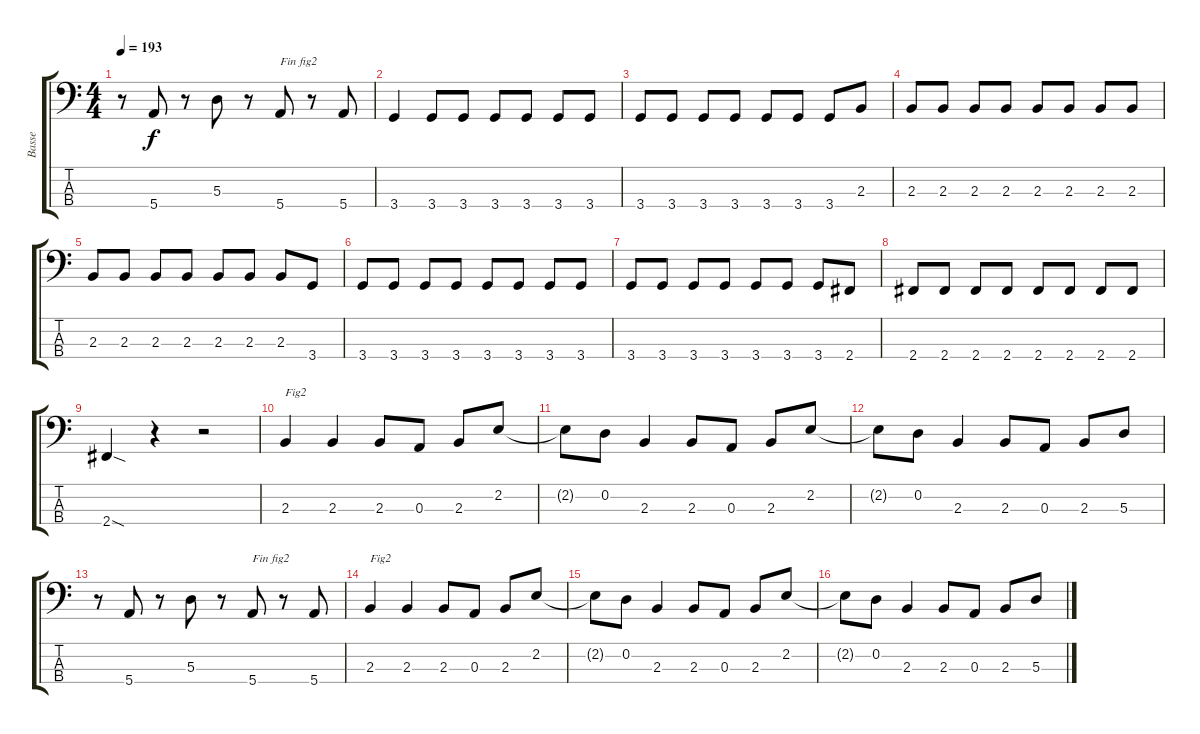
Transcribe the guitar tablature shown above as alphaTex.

\track ("Basse" "Basse") {instrument electricbasspick}
\staff {score tabs}
\tuning (G2 D2 A1 E1) {hide}
\ts (4 4)
\tempo 193
\clef f4
\ks c
r.8{dy f} 5.4.8 r.8 5.3.8 r.8 5.4.8{txt "Fin fig2"} r.8 5.4.8 |
3.4.4 3.4.8 3.4.8 3.4.8 3.4.8 3.4.8 3.4.8 |
3.4.8 3.4.8 3.4.8 3.4.8 3.4.8 3.4.8 3.4.8 2.3.8 |
2.3.8 2.3.8 2.3.8 2.3.8 2.3.8 2.3.8 2.3.8 2.3.8 |
2.3.8 2.3.8 2.3.8 2.3.8 2.3.8 2.3.8 2.3.8 3.4.8 |
3.4.8 3.4.8 3.4.8 3.4.8 3.4.8 3.4.8 3.4.8 3.4.8 |
3.4.8 3.4.8 3.4.8 3.4.8 3.4.8 3.4.8 3.4.8 2.4.8 |
2.4.8 2.4.8 2.4.8 2.4.8 2.4.8 2.4.8 2.4.8 2.4.8 |
2.4{sod}.4 r.4 r.2 |
2.3.4{txt "Fig2"} 2.3.4 2.3.8 0.3.8 2.3.8 2.2.8 |
2.2{t}.8 0.2.8 2.3.4 2.3.8 0.3.8 2.3.8 2.2.8 |
2.2{t}.8 0.2.8 2.3.4 2.3.8 0.3.8 2.3.8 5.3.8 |
r.8 5.4.8 r.8 5.3.8 r.8 5.4.8{txt "Fin fig2"} r.8 5.4.8 |
2.3.4{txt "Fig2"} 2.3.4 2.3.8 0.3.8 2.3.8 2.2.8 |
2.2{t}.8 0.2.8 2.3.4 2.3.8 0.3.8 2.3.8 2.2.8 |
2.2{t}.8 0.2.8 2.3.4 2.3.8 0.3.8 2.3.8 5.3.8
